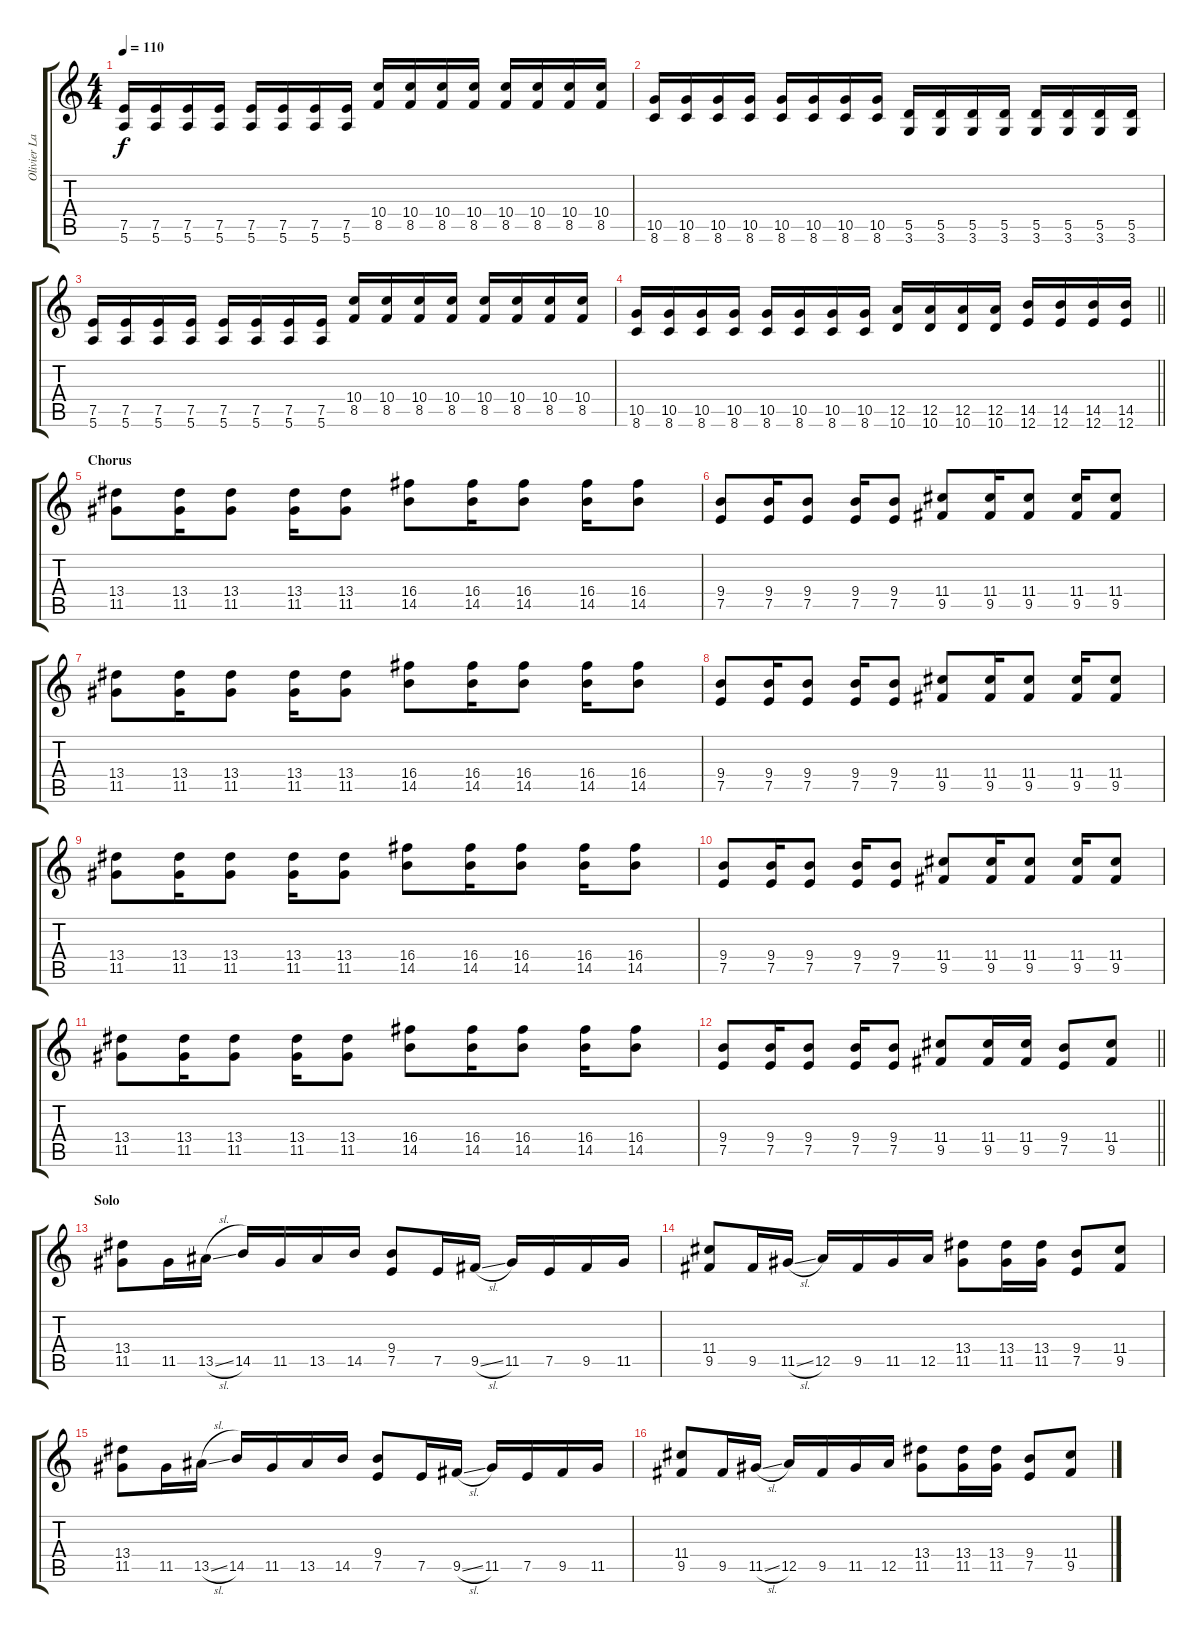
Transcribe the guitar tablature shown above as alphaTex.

\track ("Olivier Lavoie" "Olivier La") {instrument overdrivenguitar}
\staff {score tabs}
\tuning (E4 B3 G3 D3 A2 E2) {hide}
\ts (4 4)
\tempo 110
\clef g2
\ks c
(7.5 5.6).16{dy f} (7.5 5.6).16 (7.5 5.6).16 (7.5 5.6).16 (7.5 5.6).16 (7.5 5.6).16 (7.5 5.6).16 (7.5 5.6).16 (10.4 8.5).16 (10.4 8.5).16 (10.4 8.5).16 (10.4 8.5).16 (10.4 8.5).16 (10.4 8.5).16 (10.4 8.5).16 (10.4 8.5).16 |
(10.5 8.6).16 (10.5 8.6).16 (10.5 8.6).16 (10.5 8.6).16 (10.5 8.6).16 (10.5 8.6).16 (10.5 8.6).16 (10.5 8.6).16 (5.5 3.6).16 (5.5 3.6).16 (5.5 3.6).16 (5.5 3.6).16 (5.5 3.6).16 (5.5 3.6).16 (5.5 3.6).16 (5.5 3.6).16 |
(7.5 5.6).16 (7.5 5.6).16 (7.5 5.6).16 (7.5 5.6).16 (7.5 5.6).16 (7.5 5.6).16 (7.5 5.6).16 (7.5 5.6).16 (10.4 8.5).16 (10.4 8.5).16 (10.4 8.5).16 (10.4 8.5).16 (10.4 8.5).16 (10.4 8.5).16 (10.4 8.5).16 (10.4 8.5).16 |
\barLineRight lightlight
(10.5 8.6).16 (10.5 8.6).16 (10.5 8.6).16 (10.5 8.6).16 (10.5 8.6).16 (10.5 8.6).16 (10.5 8.6).16 (10.5 8.6).16 (12.5 10.6).16 (12.5 10.6).16 (12.5 10.6).16 (12.5 10.6).16 (14.5 12.6).16 (14.5 12.6).16 (14.5 12.6).16 (14.5 12.6).16 |
\section ("" "Chorus")
(13.4 11.5).8 (13.4 11.5).16 (13.4 11.5).8 (13.4 11.5).16 (13.4 11.5).8 (16.4 14.5).8 (16.4 14.5).16 (16.4 14.5).8 (16.4 14.5).16 (16.4 14.5).8 |
(9.4 7.5).8 (9.4 7.5).16 (9.4 7.5).8 (9.4 7.5).16 (9.4 7.5).8 (11.4 9.5).8 (11.4 9.5).16 (11.4 9.5).8 (11.4 9.5).16 (11.4 9.5).8 |
(13.4 11.5).8 (13.4 11.5).16 (13.4 11.5).8 (13.4 11.5).16 (13.4 11.5).8 (16.4 14.5).8 (16.4 14.5).16 (16.4 14.5).8 (16.4 14.5).16 (16.4 14.5).8 |
(9.4 7.5).8 (9.4 7.5).16 (9.4 7.5).8 (9.4 7.5).16 (9.4 7.5).8 (11.4 9.5).8 (11.4 9.5).16 (11.4 9.5).8 (11.4 9.5).16 (11.4 9.5).8 |
(13.4 11.5).8 (13.4 11.5).16 (13.4 11.5).8 (13.4 11.5).16 (13.4 11.5).8 (16.4 14.5).8 (16.4 14.5).16 (16.4 14.5).8 (16.4 14.5).16 (16.4 14.5).8 |
(9.4 7.5).8 (9.4 7.5).16 (9.4 7.5).8 (9.4 7.5).16 (9.4 7.5).8 (11.4 9.5).8 (11.4 9.5).16 (11.4 9.5).8 (11.4 9.5).16 (11.4 9.5).8 |
(13.4 11.5).8 (13.4 11.5).16 (13.4 11.5).8 (13.4 11.5).16 (13.4 11.5).8 (16.4 14.5).8 (16.4 14.5).16 (16.4 14.5).8 (16.4 14.5).16 (16.4 14.5).8 |
\barLineRight lightlight
(9.4 7.5).8 (9.4 7.5).16 (9.4 7.5).8 (9.4 7.5).16 (9.4 7.5).8 (11.4 9.5).8 (11.4 9.5).16 (11.4 9.5).16 (9.4 7.5).8 (11.4 9.5).8 |
\section ("" "Solo")
(13.4 11.5).8{volume 16} 11.5.16 13.5{sl}.16 14.5.16 11.5.16 13.5.16 14.5.16 (9.4 7.5).8 7.5.16 9.5{sl}.16 11.5.16 7.5.16 9.5.16 11.5.16 |
(11.4 9.5).8 9.5.16 11.5{sl}.16 12.5.16 9.5.16 11.5.16 12.5.16 (13.4 11.5).8 (13.4 11.5).16 (13.4 11.5).16 (9.4 7.5).8 (11.4 9.5).8 |
(13.4 11.5).8 11.5.16 13.5{sl}.16 14.5.16 11.5.16 13.5.16 14.5.16 (9.4 7.5).8 7.5.16 9.5{sl}.16 11.5.16 7.5.16 9.5.16 11.5.16 |
(11.4 9.5).8 9.5.16 11.5{sl}.16 12.5.16 9.5.16 11.5.16 12.5.16 (13.4 11.5).8 (13.4 11.5).16 (13.4 11.5).16 (9.4 7.5).8 (11.4 9.5).8
